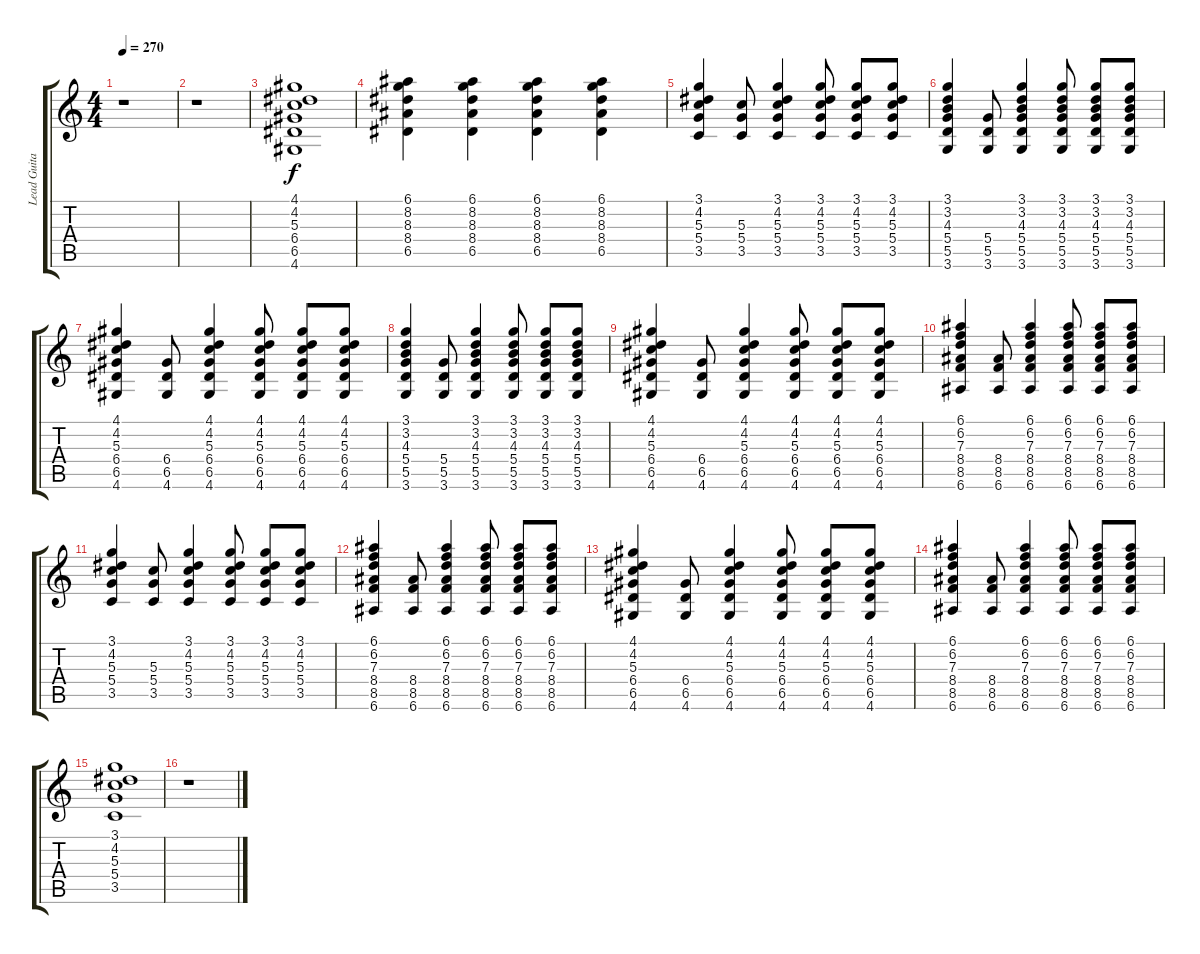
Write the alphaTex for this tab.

\track ("Lead Guitar (Everything Went Numb)" "Lead Guita") {instrument distortionguitar}
\staff {score tabs}
\tuning (E4 B3 G3 D3 A2 E2) {hide}
\ts (4 4)
\tempo 270
\clef g2
\ks c
r.1{dy f} |
r.1 |
(4.1 4.2 5.3 6.4 6.5 4.6).1 |
(6.1 8.2 8.3 8.4 6.5).4 (6.1 8.2 8.3 8.4 6.5).4 (6.1 8.2 8.3 8.4 6.5).4 (6.1 8.2 8.3 8.4 6.5).4 |
(3.1 4.2 5.3 5.4 3.5).4 (5.3 5.4 3.5).8 (3.1 4.2 5.3 5.4 3.5).4 (3.1 4.2 5.3 5.4 3.5).8 (3.1 4.2 5.3 5.4 3.5).8 (3.1 4.2 5.3 5.4 3.5).8 |
(3.1 3.2 4.3 5.4 5.5 3.6).4 (5.4 5.5 3.6).8 (3.1 3.2 4.3 5.4 5.5 3.6).4 (3.1 3.2 4.3 5.4 5.5 3.6).8 (3.1 3.2 4.3 5.4 5.5 3.6).8 (3.1 3.2 4.3 5.4 5.5 3.6).8 |
(4.1 4.2 5.3 6.4 6.5 4.6).4 (6.4 6.5 4.6).8 (4.1 4.2 5.3 6.4 6.5 4.6).4 (4.1 4.2 5.3 6.4 6.5 4.6).8 (4.1 4.2 5.3 6.4 6.5 4.6).8 (4.1 4.2 5.3 6.4 6.5 4.6).8 |
(3.1 3.2 4.3 5.4 5.5 3.6).4 (5.4 5.5 3.6).8 (3.1 3.2 4.3 5.4 5.5 3.6).4 (3.1 3.2 4.3 5.4 5.5 3.6).8 (3.1 3.2 4.3 5.4 5.5 3.6).8 (3.1 3.2 4.3 5.4 5.5 3.6).8 |
(4.1 4.2 5.3 6.4 6.5 4.6).4 (6.4 6.5 4.6).8 (4.1 4.2 5.3 6.4 6.5 4.6).4 (4.1 4.2 5.3 6.4 6.5 4.6).8 (4.1 4.2 5.3 6.4 6.5 4.6).8 (4.1 4.2 5.3 6.4 6.5 4.6).8 |
(6.1 6.2 7.3 8.4 8.5 6.6).4 (8.4 8.5 6.6).8 (6.1 6.2 7.3 8.4 8.5 6.6).4 (6.1 6.2 7.3 8.4 8.5 6.6).8 (6.1 6.2 7.3 8.4 8.5 6.6).8 (6.1 6.2 7.3 8.4 8.5 6.6).8 |
(3.1 4.2 5.3 5.4 3.5).4 (5.3 5.4 3.5).8 (3.1 4.2 5.3 5.4 3.5).4 (3.1 4.2 5.3 5.4 3.5).8 (3.1 4.2 5.3 5.4 3.5).8 (3.1 4.2 5.3 5.4 3.5).8 |
(6.1 6.2 7.3 8.4 8.5 6.6).4 (8.4 8.5 6.6).8 (6.1 6.2 7.3 8.4 8.5 6.6).4 (6.1 6.2 7.3 8.4 8.5 6.6).8 (6.1 6.2 7.3 8.4 8.5 6.6).8 (6.1 6.2 7.3 8.4 8.5 6.6).8 |
(4.1 4.2 5.3 6.4 6.5 4.6).4 (6.4 6.5 4.6).8 (4.1 4.2 5.3 6.4 6.5 4.6).4 (4.1 4.2 5.3 6.4 6.5 4.6).8 (4.1 4.2 5.3 6.4 6.5 4.6).8 (4.1 4.2 5.3 6.4 6.5 4.6).8 |
(6.1 6.2 7.3 8.4 8.5 6.6).4 (8.4 8.5 6.6).8 (6.1 6.2 7.3 8.4 8.5 6.6).4 (6.1 6.2 7.3 8.4 8.5 6.6).8 (6.1 6.2 7.3 8.4 8.5 6.6).8 (6.1 6.2 7.3 8.4 8.5 6.6).8 |
(3.1 4.2 5.3 5.4 3.5).1 |
r.1
